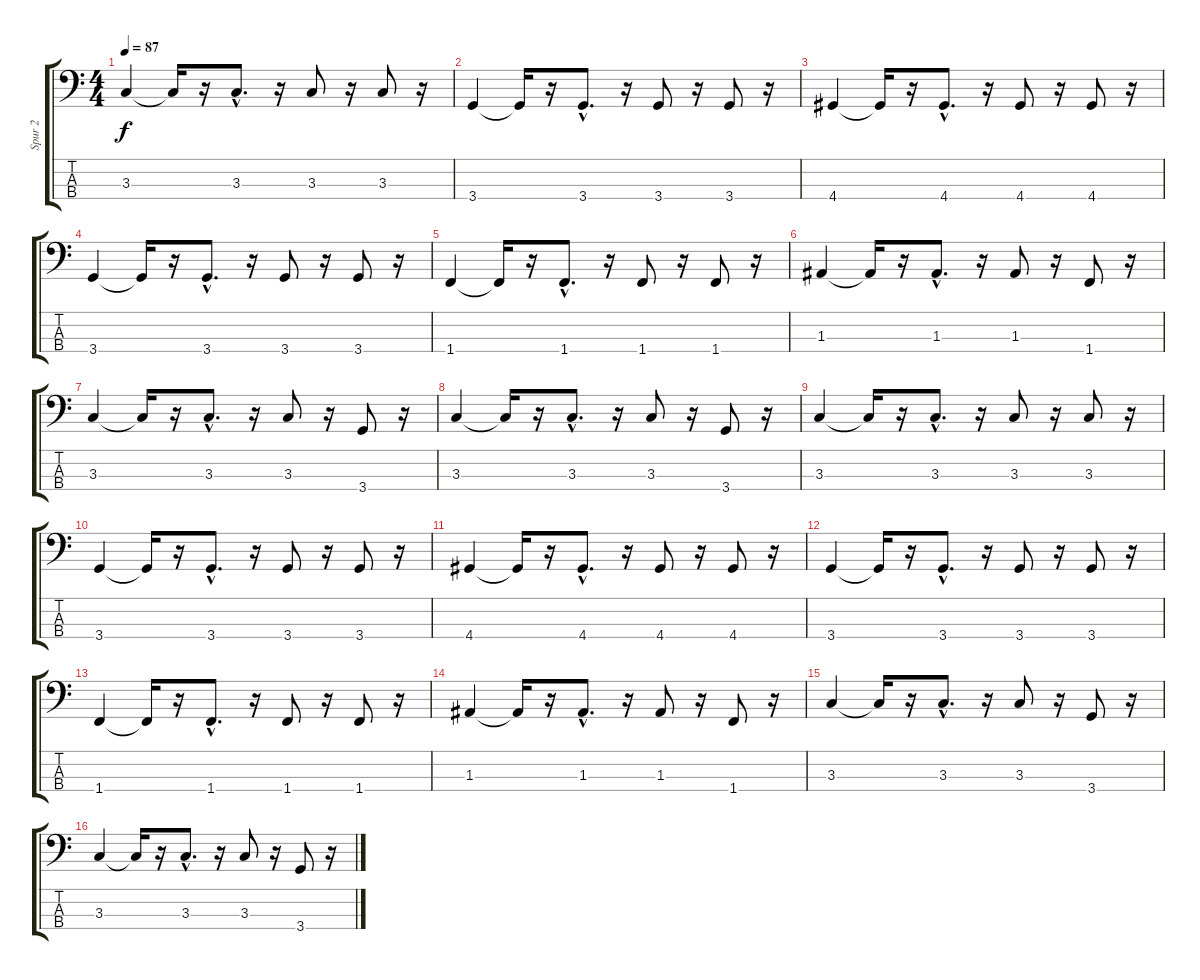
\track ("Spur 2" "Spur 2") {instrument fretlessbass}
\staff {score tabs}
\tuning (G2 D2 A1 E1) {hide}
\ts (4 4)
\tempo 87
\clef f4
\ks c
3.3.4{dy f} 3.3{t}.16 r.16 3.3{hac}.8{d} r.16 3.3.8 r.16 3.3.8 r.16 |
3.4.4 3.4{t}.16 r.16 3.4{hac}.8{d} r.16 3.4.8 r.16 3.4.8 r.16 |
4.4.4 4.4{t}.16 r.16 4.4{hac}.8{d} r.16 4.4.8 r.16 4.4.8 r.16 |
3.4.4 3.4{t}.16 r.16 3.4{hac}.8{d} r.16 3.4.8 r.16 3.4.8 r.16 |
1.4.4 1.4{t}.16 r.16 1.4{hac}.8{d} r.16 1.4.8 r.16 1.4.8 r.16 |
1.3.4 1.3{t}.16 r.16 1.3{hac}.8{d} r.16 1.3.8 r.16 1.4.8 r.16 |
3.3.4 3.3{t}.16 r.16 3.3{hac}.8{d} r.16 3.3.8 r.16 3.4.8 r.16 |
3.3.4 3.3{t}.16 r.16 3.3{hac}.8{d} r.16 3.3.8 r.16 3.4.8 r.16 |
3.3.4 3.3{t}.16 r.16 3.3{hac}.8{d} r.16 3.3.8 r.16 3.3.8 r.16 |
3.4.4 3.4{t}.16 r.16 3.4{hac}.8{d} r.16 3.4.8 r.16 3.4.8 r.16 |
4.4.4 4.4{t}.16 r.16 4.4{hac}.8{d} r.16 4.4.8 r.16 4.4.8 r.16 |
3.4.4 3.4{t}.16 r.16 3.4{hac}.8{d} r.16 3.4.8 r.16 3.4.8 r.16 |
1.4.4 1.4{t}.16 r.16 1.4{hac}.8{d} r.16 1.4.8 r.16 1.4.8 r.16 |
1.3.4 1.3{t}.16 r.16 1.3{hac}.8{d} r.16 1.3.8 r.16 1.4.8 r.16 |
3.3.4 3.3{t}.16 r.16 3.3{hac}.8{d} r.16 3.3.8 r.16 3.4.8 r.16 |
3.3.4 3.3{t}.16 r.16 3.3{hac}.8{d} r.16 3.3.8 r.16 3.4.8 r.16
